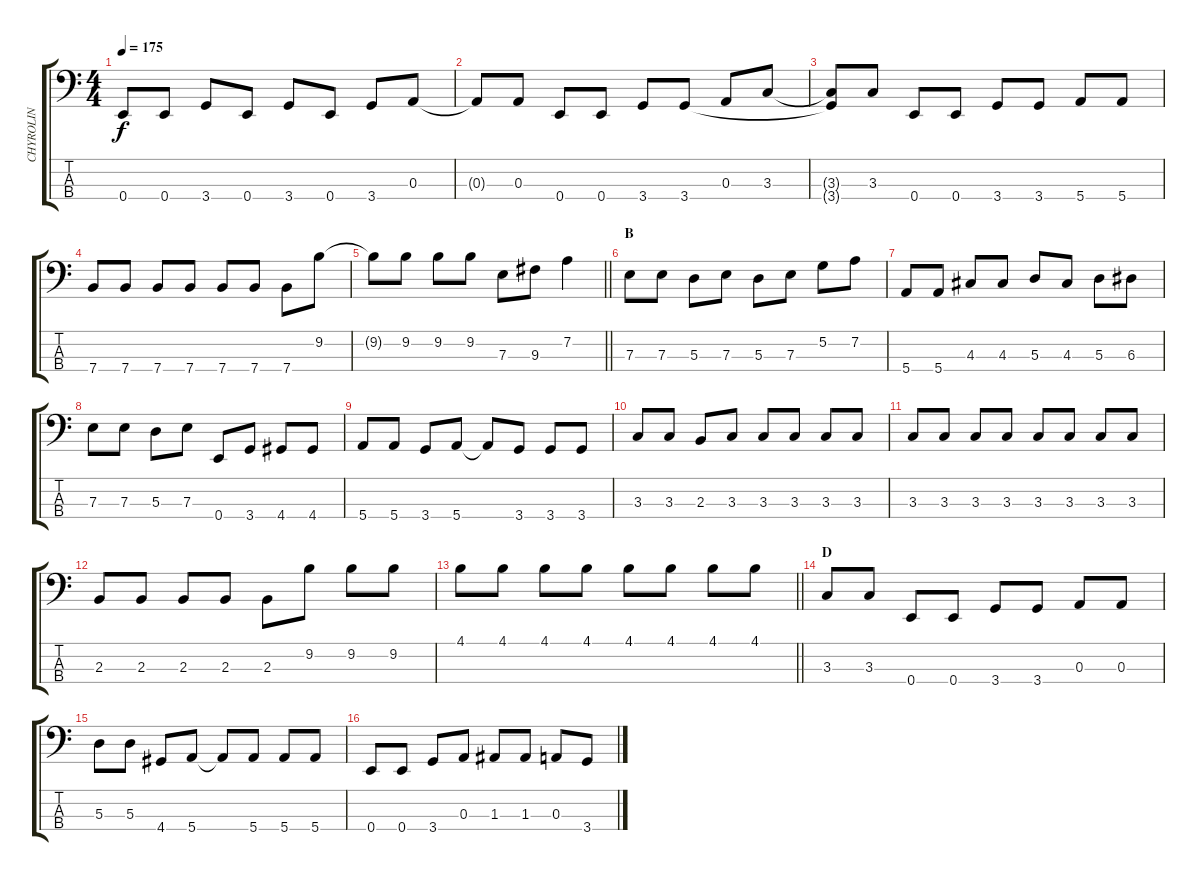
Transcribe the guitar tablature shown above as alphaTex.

\track ("CHYROLIN" "CHYROLIN") {instrument electricbasspick}
\staff {score tabs}
\tuning (G2 D2 A1 E1) {hide}
\ts (4 4)
\tempo 175
\clef f4
\ks c
0.4.8{dy f} 0.4.8 3.4.8 0.4.8 3.4.8 0.4.8 3.4.8 0.3.8 |
0.3{t}.8 0.3.8 0.4.8 0.4.8 3.4.8 3.4.8 0.3.8 3.3.8 |
(3.3{t} 3.4{t}).8 3.3.8 0.4.8 0.4.8 3.4.8 3.4.8 5.4.8 5.4.8 |
7.4.8 7.4.8 7.4.8 7.4.8 7.4.8 7.4.8 7.4.8 9.2.8 |
\barLineRight lightlight
9.2{t}.8 9.2.8 9.2.8 9.2.8 7.3.8 9.3.8 7.2.4 |
\section ("" "B")
7.3.8 7.3.8 5.3.8 7.3.8 5.3.8 7.3.8 5.2.8 7.2.8 |
5.4.8 5.4.8 4.3.8 4.3.8 5.3.8 4.3.8 5.3.8 6.3.8 |
7.3.8 7.3.8 5.3.8 7.3.8 0.4.8 3.4.8 4.4.8 4.4.8 |
5.4.8 5.4.8 3.4.8 5.4.8 5.4{t}.8 3.4.8 3.4.8 3.4.8 |
3.3.8 3.3.8 2.3.8 3.3.8 3.3.8 3.3.8 3.3.8 3.3.8 |
3.3.8 3.3.8 3.3.8 3.3.8 3.3.8 3.3.8 3.3.8 3.3.8 |
2.3.8 2.3.8 2.3.8 2.3.8 2.3.8 9.2.8 9.2.8 9.2.8 |
\barLineRight lightlight
4.1.8 4.1.8 4.1.8 4.1.8 4.1.8 4.1.8 4.1.8 4.1.8 |
\section ("" "D")
3.3.8 3.3.8 0.4.8 0.4.8 3.4.8 3.4.8 0.3.8 0.3.8 |
5.3.8 5.3.8 4.4.8 5.4.8 5.4{t}.8 5.4.8 5.4.8 5.4.8 |
0.4.8 0.4.8 3.4.8 0.3.8 1.3.8 1.3.8 0.3.8 3.4.8
